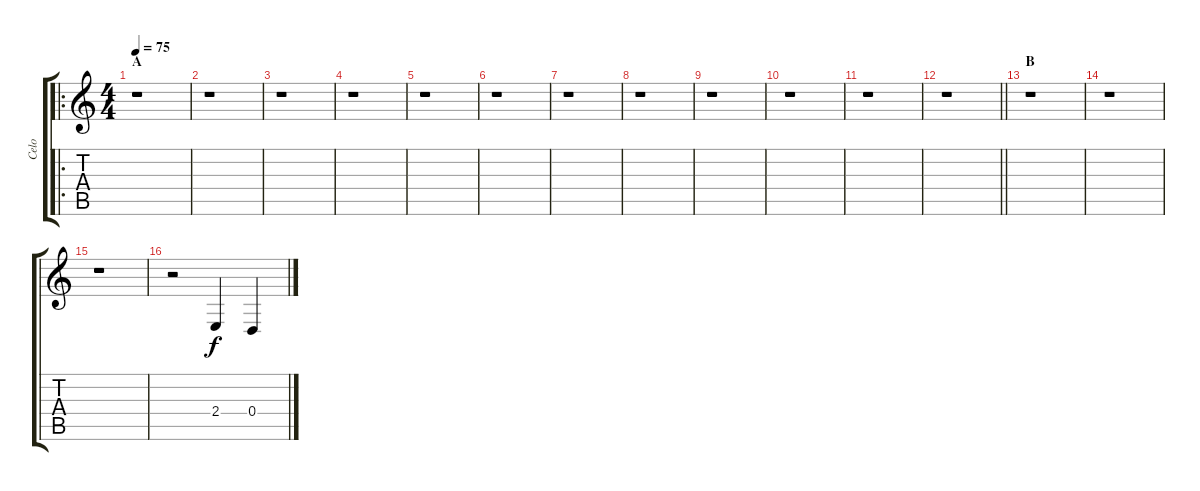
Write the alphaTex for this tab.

\track ("Celo" "Celo") {instrument cello}
\staff {score tabs}
\tuning (E4 B3 G3 D3 A2 E2) {hide}
\ro
\ts (4 4)
\section ("" "A")
\tempo 75
\clef g2
\ks c
r.1{dy f instrument cello} |
r.1 |
r.1 |
r.1 |
r.1 |
r.1 |
r.1 |
r.1 |
r.1 |
r.1 |
r.1 |
\barLineRight lightlight
r.1 |
\section ("" "B")
r.1 |
r.1 |
r.1 |
r.2 2.4.4 0.4.4
